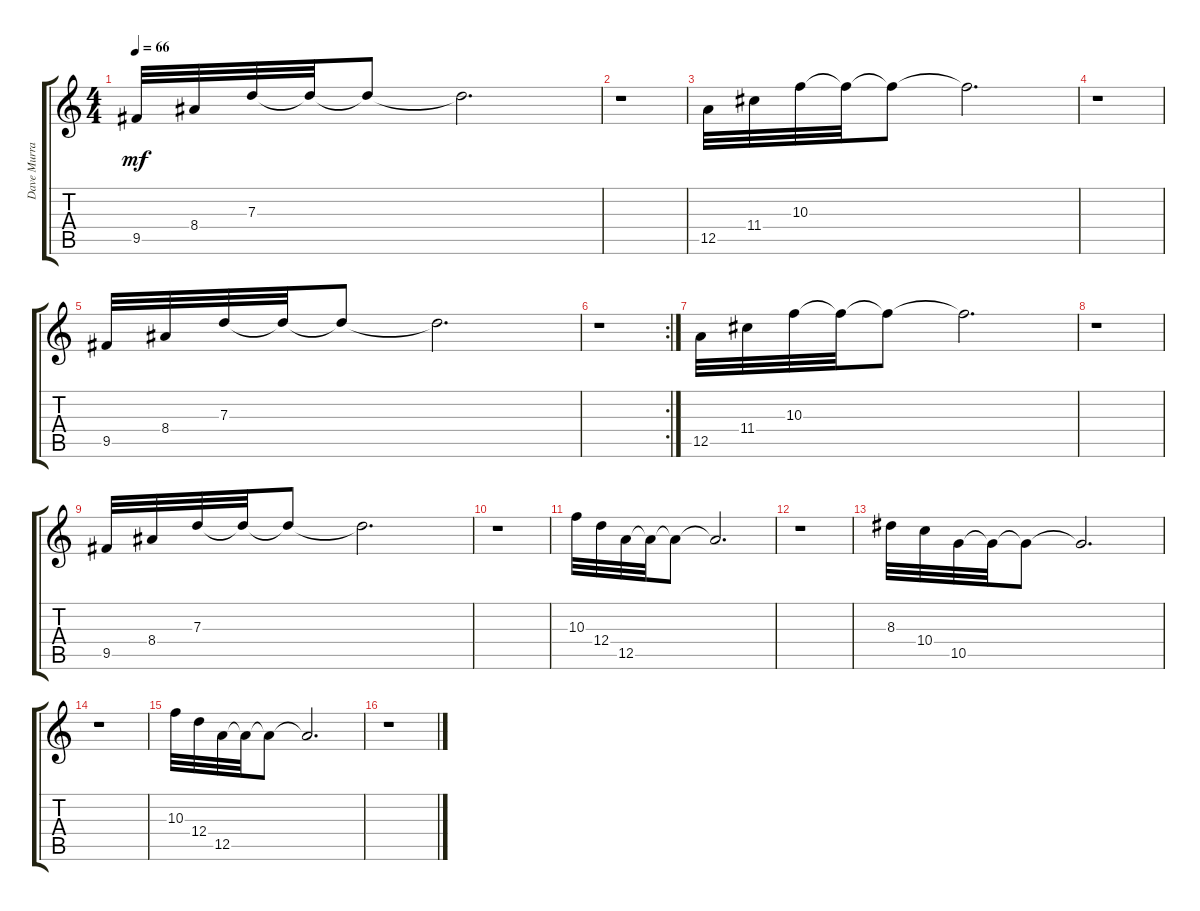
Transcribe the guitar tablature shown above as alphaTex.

\track ("Dave Murray" "Dave Murra") {instrument distortionguitar}
\staff {score tabs}
\tuning (E4 B3 G3 D3 A2 E2) {hide}
\ts (4 4)
\tempo 66
\clef g2
\ks c
9.5.32{dy mf} 8.4.32 7.3.32 7.3{t}.32 7.3{t}.8 7.3{t}.2{d} |
r.1 |
12.5.32 11.4.32 10.3.32 10.3{t}.32 10.3{t}.8 10.3{t}.2{d} |
r.1 |
9.5.32 8.4.32 7.3.32 7.3{t}.32 7.3{t}.8 7.3{t}.2{d} |
\rc 2
r.1 |
12.5.32 11.4.32 10.3.32 10.3{t}.32 10.3{t}.8 10.3{t}.2{d} |
r.1 |
9.5.32 8.4.32 7.3.32 7.3{t}.32 7.3{t}.8 7.3{t}.2{d} |
r.1 |
10.3.32 12.4.32 12.5.32 12.5{t}.32 12.5{t}.8 12.5{t}.2{d} |
r.1 |
8.3.32 10.4.32 10.5.32 10.5{t}.32 10.5{t}.8 10.5{t}.2{d} |
r.1 |
10.3.32 12.4.32 12.5.32 12.5{t}.32 12.5{t}.8 12.5{t}.2{d} |
r.1
